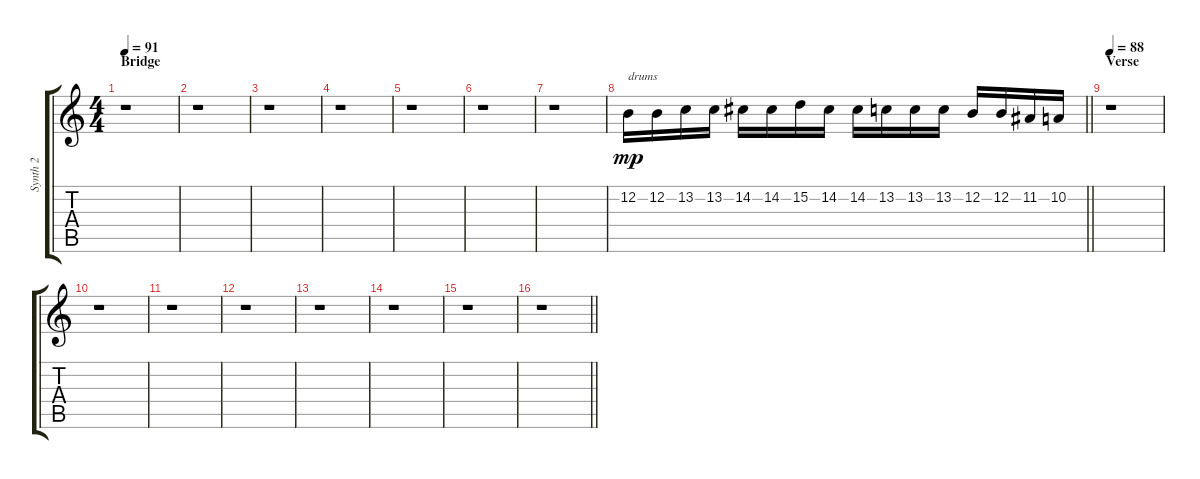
\track ("Synth 2" "Synth 2") {instrument shakuhachi}
\staff {score tabs}
\tuning (E4 B3 G3 D3 A2 D2) {hide}
\ts (4 4)
\section ("" "Bridge")
\tempo 91
\clef g2
\ks c
r.1{dy ff} |
r.1 |
r.1 |
r.1 |
r.1 |
r.1 |
r.1{volume 5 balance 2 instrument taikodrum} |
\barLineRight lightlight
12.2.16{txt "drums" dy mp volume 14 balance 8} 12.2.16 13.2.16 13.2.16 14.2.16 14.2.16 15.2.16 14.2.16 14.2.16{volume 5 balance 2 instrument taikodrum} 13.2.16 13.2.16 13.2.16 12.2.16 12.2.16 11.2.16 10.2.16 |
\section ("" "Verse")
\tempo 88
r.1 |
r.1 |
r.1 |
r.1 |
r.1 |
r.1 |
r.1 |
\barLineRight lightlight
r.1
